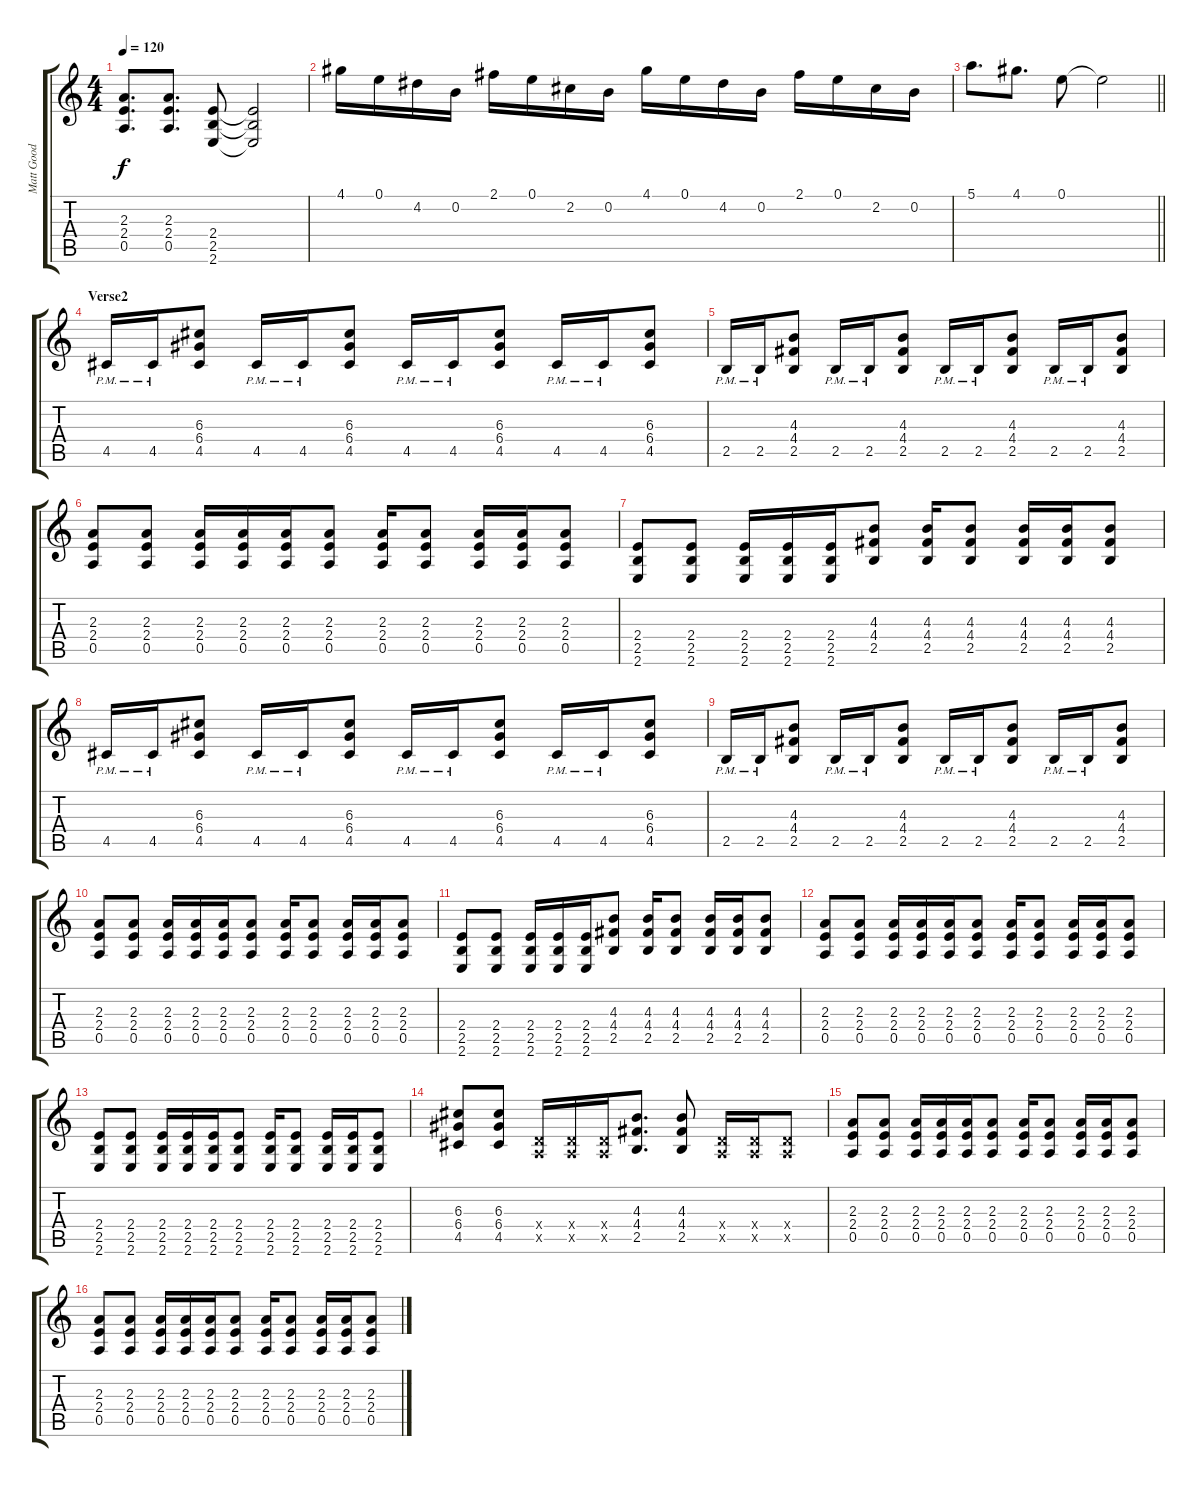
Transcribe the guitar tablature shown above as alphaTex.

\track ("Matt Good" "Matt Good") {instrument distortionguitar}
\staff {score tabs}
\tuning (E4 B3 G3 D3 A2 D2) {hide}
\ts (4 4)
\tempo 120
\clef g2
\ks c
(2.3 2.4 0.5).8{d dy f} (2.3 2.4 0.5).8{d} (2.4 2.5 2.6).8 (2.4{t} 2.5{t} 2.6{t}).2 |
4.1.16 0.1.16 4.2.16 0.2.16 2.1.16 0.1.16 2.2.16 0.2.16 4.1.16 0.1.16 4.2.16 0.2.16 2.1.16 0.1.16 2.2.16 0.2.16 |
\barLineRight lightlight
5.1.8{d} 4.1.8{d} 0.1.8 0.1{t}.2 |
\section ("" "Verse2")
4.5{pm}.16 4.5{pm}.16 (6.3 6.4 4.5).8 4.5{pm}.16 4.5{pm}.16 (6.3 6.4 4.5).8 4.5{pm}.16 4.5{pm}.16 (6.3 6.4 4.5).8 4.5{pm}.16 4.5{pm}.16 (6.3 6.4 4.5).8 |
2.5{pm}.16 2.5{pm}.16 (4.3 4.4 2.5).8 2.5{pm}.16 2.5{pm}.16 (4.3 4.4 2.5).8 2.5{pm}.16 2.5{pm}.16 (4.3 4.4 2.5).8 2.5{pm}.16 2.5{pm}.16 (4.3 4.4 2.5).8 |
(2.3 2.4 0.5).8 (2.3 2.4 0.5).8 (2.3 2.4 0.5).16 (2.3 2.4 0.5).16 (2.3 2.4 0.5).16 (2.3 2.4 0.5).8 (2.3 2.4 0.5).16 (2.3 2.4 0.5).8 (2.3 2.4 0.5).16 (2.3 2.4 0.5).16 (2.3 2.4 0.5).8 |
(2.4 2.5 2.6).8 (2.4 2.5 2.6).8 (2.4 2.5 2.6).16 (2.4 2.5 2.6).16 (2.4 2.5 2.6).16 (4.3 4.4 2.5).8 (4.3 4.4 2.5).16 (4.3 4.4 2.5).8 (4.3 4.4 2.5).16 (4.3 4.4 2.5).16 (4.3 4.4 2.5).8 |
4.5{pm}.16 4.5{pm}.16 (6.3 6.4 4.5).8 4.5{pm}.16 4.5{pm}.16 (6.3 6.4 4.5).8 4.5{pm}.16 4.5{pm}.16 (6.3 6.4 4.5).8 4.5{pm}.16 4.5{pm}.16 (6.3 6.4 4.5).8 |
2.5{pm}.16 2.5{pm}.16 (4.3 4.4 2.5).8 2.5{pm}.16 2.5{pm}.16 (4.3 4.4 2.5).8 2.5{pm}.16 2.5{pm}.16 (4.3 4.4 2.5).8 2.5{pm}.16 2.5{pm}.16 (4.3 4.4 2.5).8 |
(2.3 2.4 0.5).8 (2.3 2.4 0.5).8 (2.3 2.4 0.5).16 (2.3 2.4 0.5).16 (2.3 2.4 0.5).16 (2.3 2.4 0.5).8 (2.3 2.4 0.5).16 (2.3 2.4 0.5).8 (2.3 2.4 0.5).16 (2.3 2.4 0.5).16 (2.3 2.4 0.5).8 |
(2.4 2.5 2.6).8 (2.4 2.5 2.6).8 (2.4 2.5 2.6).16 (2.4 2.5 2.6).16 (2.4 2.5 2.6).16 (4.3 4.4 2.5).8 (4.3 4.4 2.5).16 (4.3 4.4 2.5).8 (4.3 4.4 2.5).16 (4.3 4.4 2.5).16 (4.3 4.4 2.5).8 |
(2.3 2.4 0.5).8 (2.3 2.4 0.5).8 (2.3 2.4 0.5).16 (2.3 2.4 0.5).16 (2.3 2.4 0.5).16 (2.3 2.4 0.5).8 (2.3 2.4 0.5).16 (2.3 2.4 0.5).8 (2.3 2.4 0.5).16 (2.3 2.4 0.5).16 (2.3 2.4 0.5).8 |
(2.4 2.5 2.6).8 (2.4 2.5 2.6).8 (2.4 2.5 2.6).16 (2.4 2.5 2.6).16 (2.4 2.5 2.6).16 (2.4 2.5 2.6).8 (2.4 2.5 2.6).16 (2.4 2.5 2.6).8 (2.4 2.5 2.6).16 (2.4 2.5 2.6).16 (2.4 2.5 2.6).8 |
(6.3 6.4 4.5).8 (6.3 6.4 4.5).8 (0.4{x} 0.5{x}).16 (0.4{x} 0.5{x}).16 (0.4{x} 0.5{x}).16 (4.3 4.4 2.5).8{d} (4.3 4.4 2.5).8 (0.4{x} 0.5{x}).16 (0.4{x} 0.5{x}).16 (0.4{x} 0.5{x}).8 |
(2.3 2.4 0.5).8 (2.3 2.4 0.5).8 (2.3 2.4 0.5).16 (2.3 2.4 0.5).16 (2.3 2.4 0.5).16 (2.3 2.4 0.5).8 (2.3 2.4 0.5).16 (2.3 2.4 0.5).8 (2.3 2.4 0.5).16 (2.3 2.4 0.5).16 (2.3 2.4 0.5).8 |
(2.3 2.4 0.5).8 (2.3 2.4 0.5).8 (2.3 2.4 0.5).16 (2.3 2.4 0.5).16 (2.3 2.4 0.5).16 (2.3 2.4 0.5).8 (2.3 2.4 0.5).16 (2.3 2.4 0.5).8 (2.3 2.4 0.5).16 (2.3 2.4 0.5).16 (2.3 2.4 0.5).8
